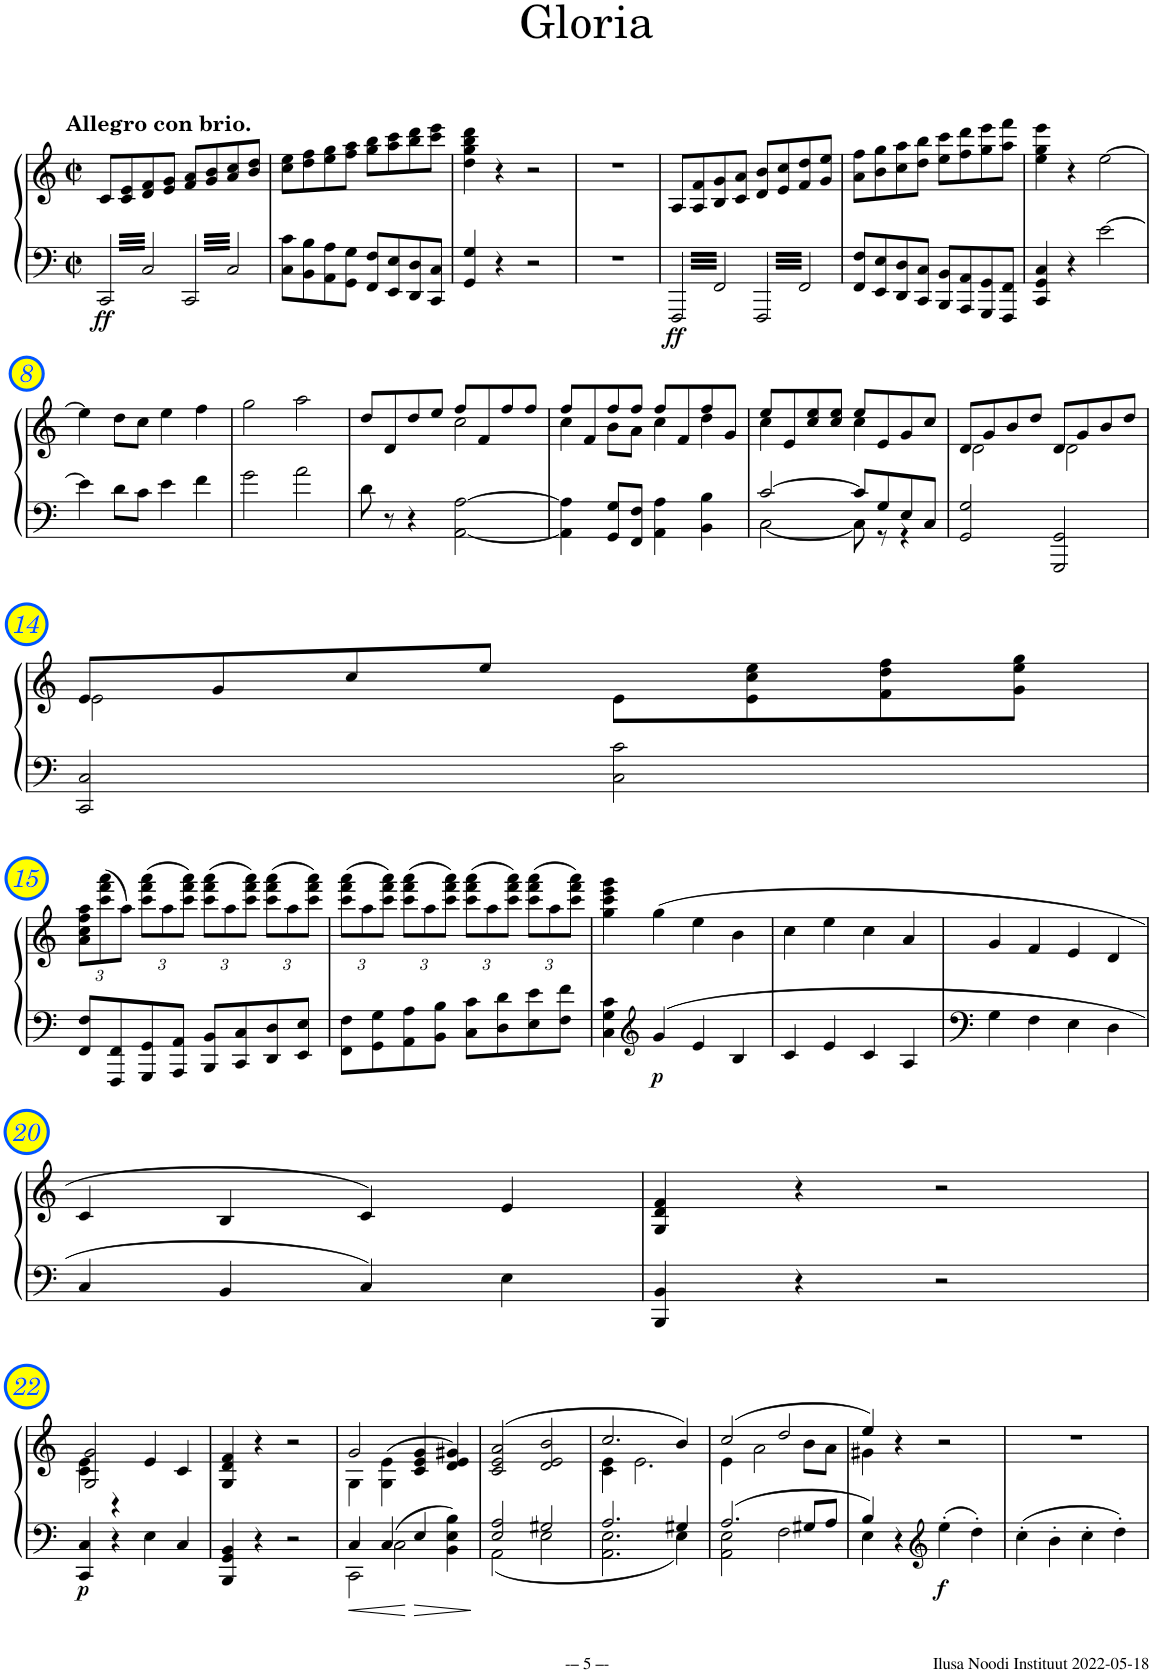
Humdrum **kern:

**kern	**kern	**dynam	**kern	**dynam	**kern	**dynam
*part3	*part3	*part3	*part2	*part2	*part1	*part1
*staff4	*staff3	*staff3/4	*staff2	*staff2	*staff1	*staff1
*I"Piano	*	*	*I"Flute	*	*I"Flute	*
*I'Pno	*	*	*	*	*	*
!!LO:PB:g=z
*	*	*	*stria5	*	*stria5	*
*clefF4	*clefG2	*	*clefG2	*	*clefG2	*
*k[]	*k[]	*	*k[]	*	*k[]	*
*M2/2	*M2/2	*	*M2/2	*	*M2/2	*
*met(c|)	*met(c|)	*	*met(c|)	*	*met(c|)	*
=1	=1	=1	=1	=1	=1	=1
!	!	!	!	!	!LO:TX:a:B:t=Allegro con brio.	!
!	!	!LO:DY:b=2	!	!LO:DY:b	!	!LO:DY:b
6.CC/	8c/L	ff	[1ccc	ff	[1eee	ff
.	8c/ 8e/	.	.	.	.	.
6.C/	8d/ 8f/	.	.	.	.	.
.	8e/ 8g/J	.	.	.	.	.
6.CC/	8f/ 8a/L	.	.	.	.	.
.	8g/ 8b/	.	.	.	.	.
6.C/	8a/ 8cc/	.	.	.	.	.
.	8b/ 8dd/J	.	.	.	.	.
=2	=2	=2	=2	=2	=2	=2
8C\ 8c\L	8cc\ 8ee\L	.	2.ccc]	.	2.eee]	.
8BB\ 8B\	8dd\ 8ff\	.	.	.	.	.
8AA\ 8A\	8ee\ 8gg\	.	.	.	.	.
8GG\ 8G\J	8ff\ 8aa\J	.	.	.	.	.
8FF/ 8F/L	8gg\ 8bb\L	.	.	.	.	.
8EE/ 8E/	8aa\ 8ccc\	.	.	.	.	.
8DD/ 8D/	8bb\ 8ddd\	.	4ccc	.	4eee	.
8CC/ 8C/J	8ccc\ 8eee\J	.	.	.	.	.
=3	=3	=3	=3	=3	=3	=3
4GG/ 4G/	4dd\ 4gg\ 4bb\ 4ddd\	.	4bb	.	4ddd	.
!	!	!	!LO:N:vis=2	!	!LO:N:vis=2	!
4r	4r	.	2.r	.	2.r	.
2r	2r	.	.	.	.	.
=4	=4	=4	=4	=4	=4	=4
1r	1r	.	1r	.	1r	.
=5	=5	=5	=5	=5	=5	=5
!	!	!LO:DY:b=2	!	!LO:DY:b	!	!LO:DY:b
6.FFF/	8A/L	ff	[1aa	ff	[1fff	ff
.	8A/ 8f/	.	.	.	.	.
6.FF/	8B/ 8g/	.	.	.	.	.
.	8c/ 8a/J	.	.	.	.	.
6.FFF/	8d/ 8b/L	.	.	.	.	.
.	8e/ 8cc/	.	.	.	.	.
6.FF/	8f/ 8dd/	.	.	.	.	.
.	8g/ 8ee/J	.	.	.	.	.
=6	=6	=6	=6	=6	=6	=6
8FF/ 8F/L	8a\ 8ff\L	.	2.aa]	.	2.fff]	.
8EE/ 8E/	8b\ 8gg\	.	.	.	.	.
8DD/ 8D/	8cc\ 8aa\	.	.	.	.	.
8CC/ 8C/J	8dd\ 8bb\J	.	.	.	.	.
8BBB/ 8BB/L	8ee\ 8ccc\L	.	.	.	.	.
8AAA/ 8AA/	8ff\ 8ddd\	.	.	.	.	.
8GGG/ 8GG/	8gg\ 8eee\	.	4aa	.	4fff	.
8FFF/ 8FF/J	8aa\ 8fff\J	.	.	.	.	.
=7	=7	=7	=7	=7	=7	=7
4CC/ 4GG/ 4C/	4ee\ 4gg\ 4eee\	.	4gg	.	4eee	.
!	!	!	!LO:N:vis=2	!	!LO:N:vis=2	!
4r	4r	.	2.r	.	2.r	.
[2e\	[2ee\	.	.	.	.	.
!!LO:LB:g=z
=8	=8	=8	=8	=8	=8	=8
4e\]	4ee\]	.	1r	.	1r	.
8d\L	8dd\L	.	.	.	.	.
8c\J	8cc\J	.	.	.	.	.
4e\	4ee\	.	.	.	.	.
4f\	4ff\	.	.	.	.	.
=9	=9	=9	=9	=9	=9	=9
2g\	2gg\	.	1r	.	1r	.
2a\	2aa\	.	.	.	.	.
=10	=10	=10	=10	=10	=10	=10
*	*^	*	*	*	*	*
8d\	8dd/L	2ryy	.	1r	.	1r	.
8r	8d/	.	.	.	.	.	.
4r	8dd/	.	.	.	.	.	.
.	8ee/J	.	.	.	.	.	.
[2AA\ [2A\	8ff/L	2cc\	.	.	.	.	.
.	8f/	.	.	.	.	.	.
.	8ff/	.	.	.	.	.	.
.	8ff/J	.	.	.	.	.	.
=11	=11	=11	=11	=11	=11	=11	=11
4AA\] 4A\]	8ff/L	4cc\	.	2.ccc	.	2.fff	.
.	8f/	.	.	.	.	.	.
8GG/ 8G/L	8ff/	8b\L	.	.	.	.	.
8FF/ 8F/J	8ff/J	8a\J	.	.	.	.	.
4AA\ 4A\	8ff/L	4cc\	.	.	.	.	.
.	8f/	.	.	.	.	.	.
4BB\ 4B\	8ff/	4dd\	.	4gg	.	4fff	.
.	8g/J	.	.	.	.	.	.
=12	=12	=12	=12	=12	=12	=12	=12
*^	*	*	*	*	*	*	*
[2c/	[2C\	8ee/L	4cc\	.	2gg	.	1eee	.
.	.	8e/	.	.	.	.	.	.
.	.	8cc/ 8ee/	4ryy	.	.	.	.	.
.	.	8cc/ 8ee/J	.	.	.	.	.	.
8c/L]	8C\]	8ee/L	4cc\	.	2ccc	.	.	.
8G/	8r	8e/	.	.	.	.	.	.
8E/	4r	8g/	4ryy	.	.	.	.	.
8C/J	.	8cc/J	.	.	.	.	.	.
*v	*v	*	*	*	*	*	*	*
=13	=13	=13	=13	=13	=13	=13	=13
2GG/ 2G/	8d/L	2d\	.	2r	.	2r	.
.	8g/	.	.	.	.	.	.
.	8b/	.	.	.	.	.	.
.	8dd/J	.	.	.	.	.	.
2GGG/ 2GG/	8d/L	2d\	.	2bb	.	2ddd	.
.	8g/	.	.	.	.	.	.
.	8b/	.	.	.	.	.	.
.	8dd/J	.	.	.	.	.	.
!!LO:LB:g=z
=14	=14	=14	=14	=14	=14	=14	=14
2CC/ 2C/	8e/L	2e\	.	[2ccc	.	[2eee	.
.	8g/	.	.	.	.	.	.
.	8cc/	.	.	.	.	.	.
.	8ee/J	.	.	.	.	.	.
2C\ 2c\	8e\L	2ryy	.	4ccc]	.	4eee]	.
.	8e\ 8cc\ 8ee\	.	.	.	.	.	.
.	8f\ 8dd\ 8ff\	.	.	4r	.	8fff\L	.
.	8g\ 8ee\ 8gg\J	.	.	.	.	8ggg\J	.
*	*v	*v	*	*	*	*	*
!!LO:LB:g=z
=15	=15	=15	=15	=15	=15	=15
*	*Xbrackettup	*	*	*	*	*
8FF/ 8F/L	12a\ 12cc\ 12ff\ 12aa\L	.	[1fff	.	[1aaa	.
.	(12ccc\ 12fff\ 12aaa\	.	.	.	.	.
8FFF/ 8FF/	.	.	.	.	.	.
.	12aa\J)	.	.	.	.	.
8GGG/ 8GG/	(12ccc\ 12fff\ 12aaa\L	.	.	.	.	.
.	12aa\	.	.	.	.	.
8AAA/ 8AA/J	.	.	.	.	.	.
.	12ccc\ 12fff\ 12aaa\J)	.	.	.	.	.
8BBB/ 8BB/L	(12ccc\ 12fff\ 12aaa\L	.	.	.	.	.
.	12aa\	.	.	.	.	.
8CC/ 8C/	.	.	.	.	.	.
.	12ccc\ 12fff\ 12aaa\J)	.	.	.	.	.
8DD/ 8D/	(12ccc\ 12fff\ 12aaa\L	.	.	.	.	.
.	12aa\	.	.	.	.	.
8EE/ 8E/J	.	.	.	.	.	.
.	12ccc\ 12fff\ 12aaa\J)	.	.	.	.	.
=16	=16	=16	=16	=16	=16	=16
8FF\ 8F\L	(12ccc\ 12fff\ 12aaa\L	.	1fff]	.	1aaa]	.
.	12aa\	.	.	.	.	.
8GG\ 8G\	.	.	.	.	.	.
.	12ccc\ 12fff\ 12aaa\J)	.	.	.	.	.
8AA\ 8A\	(12ccc\ 12fff\ 12aaa\L	.	.	.	.	.
.	12aa\	.	.	.	.	.
8BB\ 8B\J	.	.	.	.	.	.
.	12ccc\ 12fff\ 12aaa\J)	.	.	.	.	.
8C\ 8c\L	(12ccc\ 12fff\ 12aaa\L	.	.	.	.	.
.	12aa\	.	.	.	.	.
8D\ 8d\	.	.	.	.	.	.
.	12ccc\ 12fff\ 12aaa\J)	.	.	.	.	.
8E\ 8e\	(12ccc\ 12fff\ 12aaa\L	.	.	.	.	.
.	12aa\	.	.	.	.	.
8F\ 8f\J	.	.	.	.	.	.
.	12ccc\ 12fff\ 12aaa\J)	.	.	.	.	.
=17	=17	=17	=17	=17	=17	=17
4C\ 4G\ 4c\	4gg\ 4ccc\ 4eee\ 4ggg\	.	4eee	.	4ggg	.
*clefG2	*	*	*	*	*	*
!	!	!LO:DY:b=2	!	!	!LO:N:vis=2	!
4g/	(4gg\	p	4r	.	2.r	.
4e/	4ee\	.	2r	.	.	.
4B/	4b\	.	.	.	.	.
=18	=18	=18	=18	=18	=18	=18
4c/	4cc\	.	1r	.	1r	.
4e/	4ee\	.	.	.	.	.
4c/	4cc\	.	.	.	.	.
4A/	4a/	.	.	.	.	.
=19	=19	=19	=19	=19	=19	=19
4G\	4g/	.	1r	.	1r	.
4F\	4f/	.	.	.	.	.
4E\	4e/	.	.	.	.	.
4D\	4d/	.	.	.	.	.
!!LO:LB:g=z
=20	=20	=20	=20	=20	=20	=20
4C/	4c/	.	1r	.	1r	.
4BB/	4B/	.	.	.	.	.
4C/	4c/)	.	.	.	.	.
4E\	4e/	.	.	.	.	.
=21	=21	=21	=21	=21	=21	=21
4BBB/ 4BB/	4G/ 4d/ 4f/	.	1r	.	1r	.
4r	4r	.	.	.	.	.
2r	2r	.	.	.	.	.
!!LO:LB:g=z
=22	=22	=22	=22	=22	=22	=22
*	*^	*	*	*	*	*
!	!	!	!LO:DY:b=2	!	!	!	!
4CC/ 4C/	2G/ 2g/	4c\ 4e\	p	1r	.	1r	.
4r	.	4r	.	.	.	.	.
4E\	4e/	2ryy	.	.	.	.	.
4C/	4c/	.	.	.	.	.	.
*	*v	*v	*	*	*	*	*
=23	=23	=23	=23	=23	=23	=23
4BBB/ 4GG/ 4BB/	4G/ 4d/ 4f/	.	1r	.	1r	.
4r	4r	.	.	.	.	.
2r	2r	.	.	.	.	.
=24	=24	=24	=24	=24	=24	=24
*^	*^	*	*	*	*	*
*	*^	*	*	*	*	*	*	*
4C/	2CC\	4ryy	2g/	4G\	.	1r	.	1r	.
4C/	.	2C\	.	(>4G\ 4e\	.	.	.	.	.
4E/	2ryy	.	4c/ 4e/ 4g/	2ryy	.	.	.	.	.
4BB\ 4E\ 4B\)	.	4ryy	(4d/ 4e/ 4g#X/	.	.	.	.	.	.
*	*v	*v	*	*	*	*	*	*	*
*	*	*v	*v	*	*	*	*	*
=25	=25	=25	=25	=25	=25	=25	=25
2E/ 2A/	2AA\	(2c/ 2e/ 2a/	.	1r	.	1r	.
2G#X/	2E\	2d/ 2e/ 2b/	.	.	.	.	.
=26	=26	=26	=26	=26	=26	=26	=26
*	*	*^	*	*	*	*	*
2.A/	2.AA\ 2.E\	2.cc/	4c\ 4e\	.	1r	.	1r	.
.	.	.	2.e\	.	.	.	.	.
4G#X/	4E\	4b/)	.	.	.	.	.	.
=27	=27	=27	=27	=27	=27	=27	=27	=27
2.A/	2AA\ 2E\	(2cc/	4e\	.	1r	.	1r	.
.	.	.	2a\	.	.	.	.	.
.	2F\	2dd/	.	.	.	.	.	.
8G#X/L	.	.	8b\L	.	.	.	.	.
8A/J	.	.	8a\J	.	.	.	.	.
=28	=28	=28	=28	=28	=28	=28	=28	=28
4B/	4E\	4ee/)	4g#X\	.	1r	.	1r	.
4r	2.ryy	4r	2.ryy	.	.	.	.	.
*clefG2	*	*	*	*	*	*	*	*
!	!	!	!	!LO:DY:b=2	!	!	!	!
4ee'\	.	2r	.	f	.	.	.	.
4dd'\	.	.	.	.	.	.	.	.
*v	*v	*	*	*	*	*	*	*
*	*v	*v	*	*	*	*	*
=29	=29	=29	=29	=29	=29	=29
4cc'\	1r	.	1r	.	1r	.
4b'\	.	.	.	.	.	.
4cc'\	.	.	.	.	.	.
4dd'\	.	.	.	.	.	.
=	=	=	=	=	=	=
*-	*-	*-	*-	*-	*-	*-
